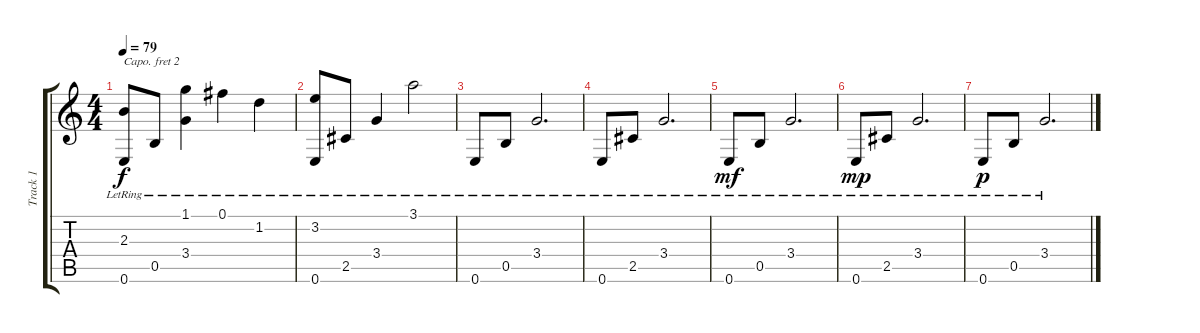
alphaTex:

\track ("Track 1" "Track 1") {instrument acousticguitarsteel}
\staff {score tabs}
\capo 2
\tuning (E4 B3 G3 D3 A2 D2) {hide}
\ts (4 4)
\tempo 79
\clef g2
\ks c
(2.3{lr} 0.6{lr}).8{dy f} 0.5{lr}.8 (1.1{lr} 3.4{lr}).4 0.1{lr}.4 1.2{lr}.4 |
(3.2{lr} 0.6{lr}).8 2.5{lr}.8 3.4{lr}.4 3.1{lr}.2 |
0.6{lr}.8 0.5{lr}.8 3.4{lr}.2{d} |
0.6{lr}.8 2.5{lr}.8 3.4{lr}.2{d} |
0.6{lr}.8{dy mf} 0.5{lr}.8 3.4{lr}.2{d} |
0.6{lr}.8{dy mp} 2.5{lr}.8 3.4{lr}.2{d} |
0.6{lr}.8{dy p} 0.5{lr}.8 3.4{lr}.2{d}
